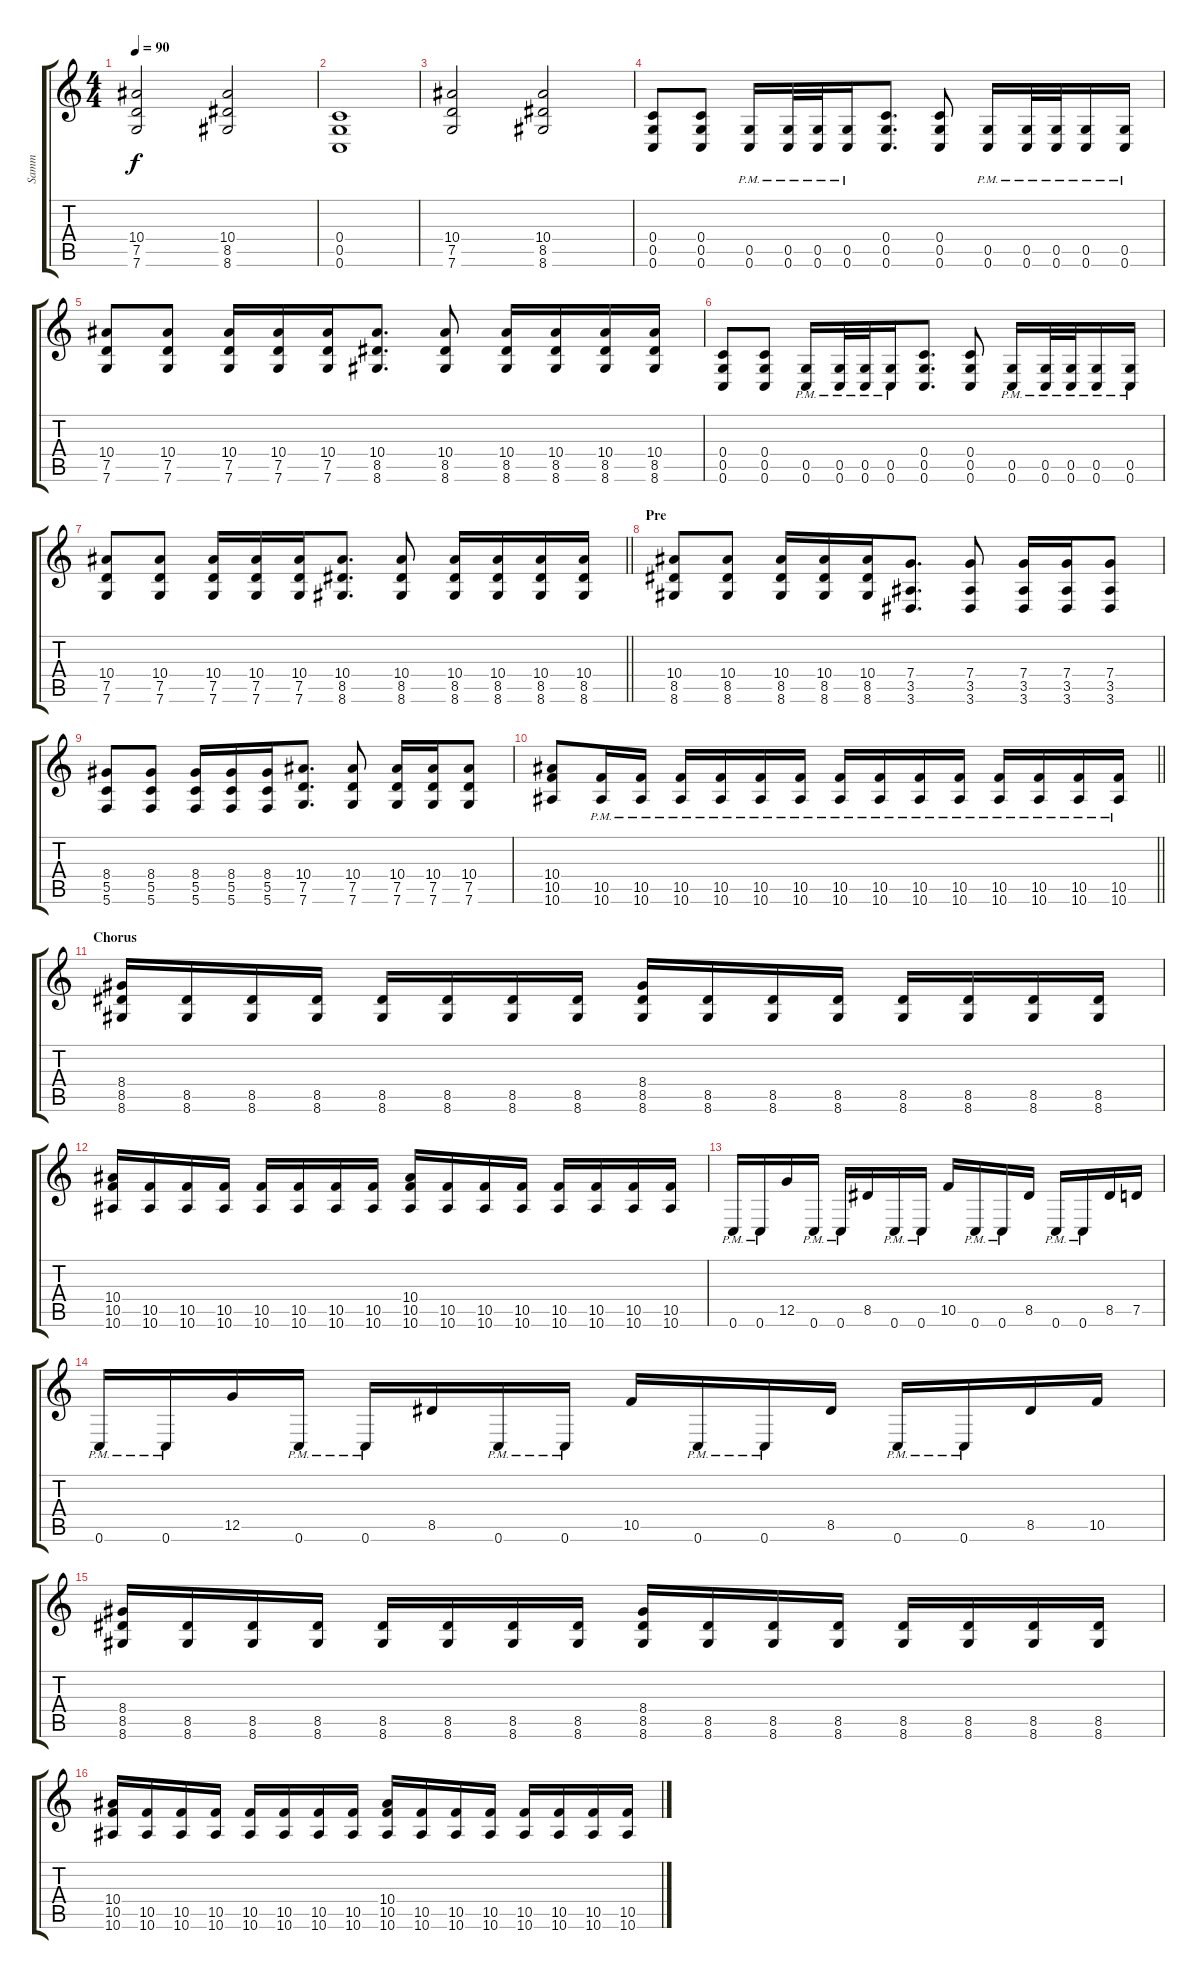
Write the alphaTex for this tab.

\track ("Samm" "Samm") {instrument distortionguitar}
\staff {score tabs}
\tuning (D4 A3 F3 C3 G2 C2) {hide}
\ts (4 4)
\tempo 90
\clef g2
\ks c
(10.4 7.5 7.6).2{dy f} (10.4 8.5 8.6).2 |
(0.4 0.5 0.6).1 |
(10.4 7.5 7.6).2 (10.4 8.5 8.6).2 |
(0.4 0.5 0.6).8 (0.4 0.5 0.6).8 (0.5{pm} 0.6).16 (0.5{pm} 0.6{pm}).32 (0.5{pm} 0.6{pm}).32 (0.5{pm} 0.6{pm}).16 (0.4 0.5 0.6).8{d} (0.4 0.5 0.6).8 (0.5{pm} 0.6{pm}).16 (0.5{pm} 0.6{pm}).32 (0.5{pm} 0.6{pm}).32 (0.5{pm} 0.6{pm}).16 (0.5{pm} 0.6{pm}).16 |
(10.4 7.5 7.6).8 (10.4 7.5 7.6).8 (10.4 7.5 7.6).16 (10.4 7.5 7.6).16 (10.4 7.5 7.6).16 (10.4 8.5 8.6).8{d} (10.4 8.5 8.6).8 (10.4 8.5 8.6).16 (10.4 8.5 8.6).16 (10.4 8.5 8.6).16 (10.4 8.5 8.6).16 |
(0.4 0.5 0.6).8 (0.4 0.5 0.6).8 (0.5{pm} 0.6).16 (0.5{pm} 0.6{pm}).32 (0.5{pm} 0.6{pm}).32 (0.5{pm} 0.6{pm}).16 (0.4 0.5 0.6).8{d} (0.4 0.5 0.6).8 (0.5{pm} 0.6{pm}).16 (0.5{pm} 0.6{pm}).32 (0.5{pm} 0.6{pm}).32 (0.5{pm} 0.6{pm}).16 (0.5{pm} 0.6{pm}).16 |
\barLineRight lightlight
(10.4 7.5 7.6).8 (10.4 7.5 7.6).8 (10.4 7.5 7.6).16 (10.4 7.5 7.6).16 (10.4 7.5 7.6).16 (10.4 8.5 8.6).8{d} (10.4 8.5 8.6).8 (10.4 8.5 8.6).16 (10.4 8.5 8.6).16 (10.4 8.5 8.6).16 (10.4 8.5 8.6).16 |
\section ("" "Pre")
(10.4 8.5 8.6).8 (10.4 8.5 8.6).8 (10.4 8.5 8.6).16 (10.4 8.5 8.6).16 (10.4 8.5 8.6).16 (7.4 3.5 3.6).8{d} (7.4 3.5 3.6).8 (7.4 3.5 3.6).16 (7.4 3.5 3.6).16 (7.4 3.5 3.6).8 |
(8.4 5.5 5.6).8 (8.4 5.5 5.6).8 (8.4 5.5 5.6).16 (8.4 5.5 5.6).16 (8.4 5.5 5.6).16 (10.4 7.5 7.6).8{d} (10.4 7.5 7.6).8 (10.4 7.5 7.6).16 (10.4 7.5 7.6).16 (10.4 7.5 7.6).8 |
\barLineRight lightlight
(10.4 10.5 10.6).8 (10.5{pm} 10.6{pm}).16 (10.5{pm} 10.6{pm}).16 (10.5{pm} 10.6{pm}).16 (10.5{pm} 10.6{pm}).16 (10.5{pm} 10.6{pm}).16 (10.5{pm} 10.6{pm}).16 (10.5{pm} 10.6{pm}).16 (10.5{pm} 10.6{pm}).16 (10.5{pm} 10.6{pm}).16 (10.5{pm} 10.6{pm}).16 (10.5{pm} 10.6{pm}).16 (10.5{pm} 10.6{pm}).16 (10.5{pm} 10.6{pm}).16 (10.5{pm} 10.6{pm}).16 |
\section ("" "Chorus")
(8.4 8.5 8.6).16{volume 16 balance 16} (8.5 8.6).16 (8.5 8.6).16 (8.5 8.6).16 (8.5 8.6).16 (8.5 8.6).16 (8.5 8.6).16 (8.5 8.6).16 (8.4 8.5 8.6).16 (8.5 8.6).16 (8.5 8.6).16 (8.5 8.6).16 (8.5 8.6).16 (8.5 8.6).16 (8.5 8.6).16 (8.5 8.6).16 |
(10.4 10.5 10.6).16 (10.5 10.6).16 (10.5 10.6).16 (10.5 10.6).16 (10.5 10.6).16 (10.5 10.6).16 (10.5 10.6).16 (10.5 10.6).16 (10.4 10.5 10.6).16 (10.5 10.6).16 (10.5 10.6).16 (10.5 10.6).16 (10.5 10.6).16 (10.5 10.6).16 (10.5 10.6).16 (10.5 10.6).16 |
0.6{pm}.16{balance 0} 0.6{pm}.16 12.5.16 0.6{pm}.16 0.6{pm}.16 8.5.16 0.6{pm}.16 0.6{pm}.16 10.5.16 0.6{pm}.16 0.6{pm}.16 8.5.16 0.6{pm}.16 0.6{pm}.16 8.5.16 7.5.16 |
0.6{pm}.16 0.6{pm}.16 12.5.16 0.6{pm}.16 0.6{pm}.16 8.5.16 0.6{pm}.16 0.6{pm}.16 10.5.16 0.6{pm}.16 0.6{pm}.16 8.5.16 0.6{pm}.16 0.6{pm}.16 8.5.16 10.5.16 |
(8.4 8.5 8.6).16{balance 16} (8.5 8.6).16 (8.5 8.6).16 (8.5 8.6).16 (8.5 8.6).16 (8.5 8.6).16 (8.5 8.6).16 (8.5 8.6).16 (8.4 8.5 8.6).16 (8.5 8.6).16 (8.5 8.6).16 (8.5 8.6).16 (8.5 8.6).16 (8.5 8.6).16 (8.5 8.6).16 (8.5 8.6).16 |
(10.4 10.5 10.6).16 (10.5 10.6).16 (10.5 10.6).16 (10.5 10.6).16 (10.5 10.6).16 (10.5 10.6).16 (10.5 10.6).16 (10.5 10.6).16 (10.4 10.5 10.6).16 (10.5 10.6).16 (10.5 10.6).16 (10.5 10.6).16 (10.5 10.6).16 (10.5 10.6).16 (10.5 10.6).16 (10.5 10.6).16
